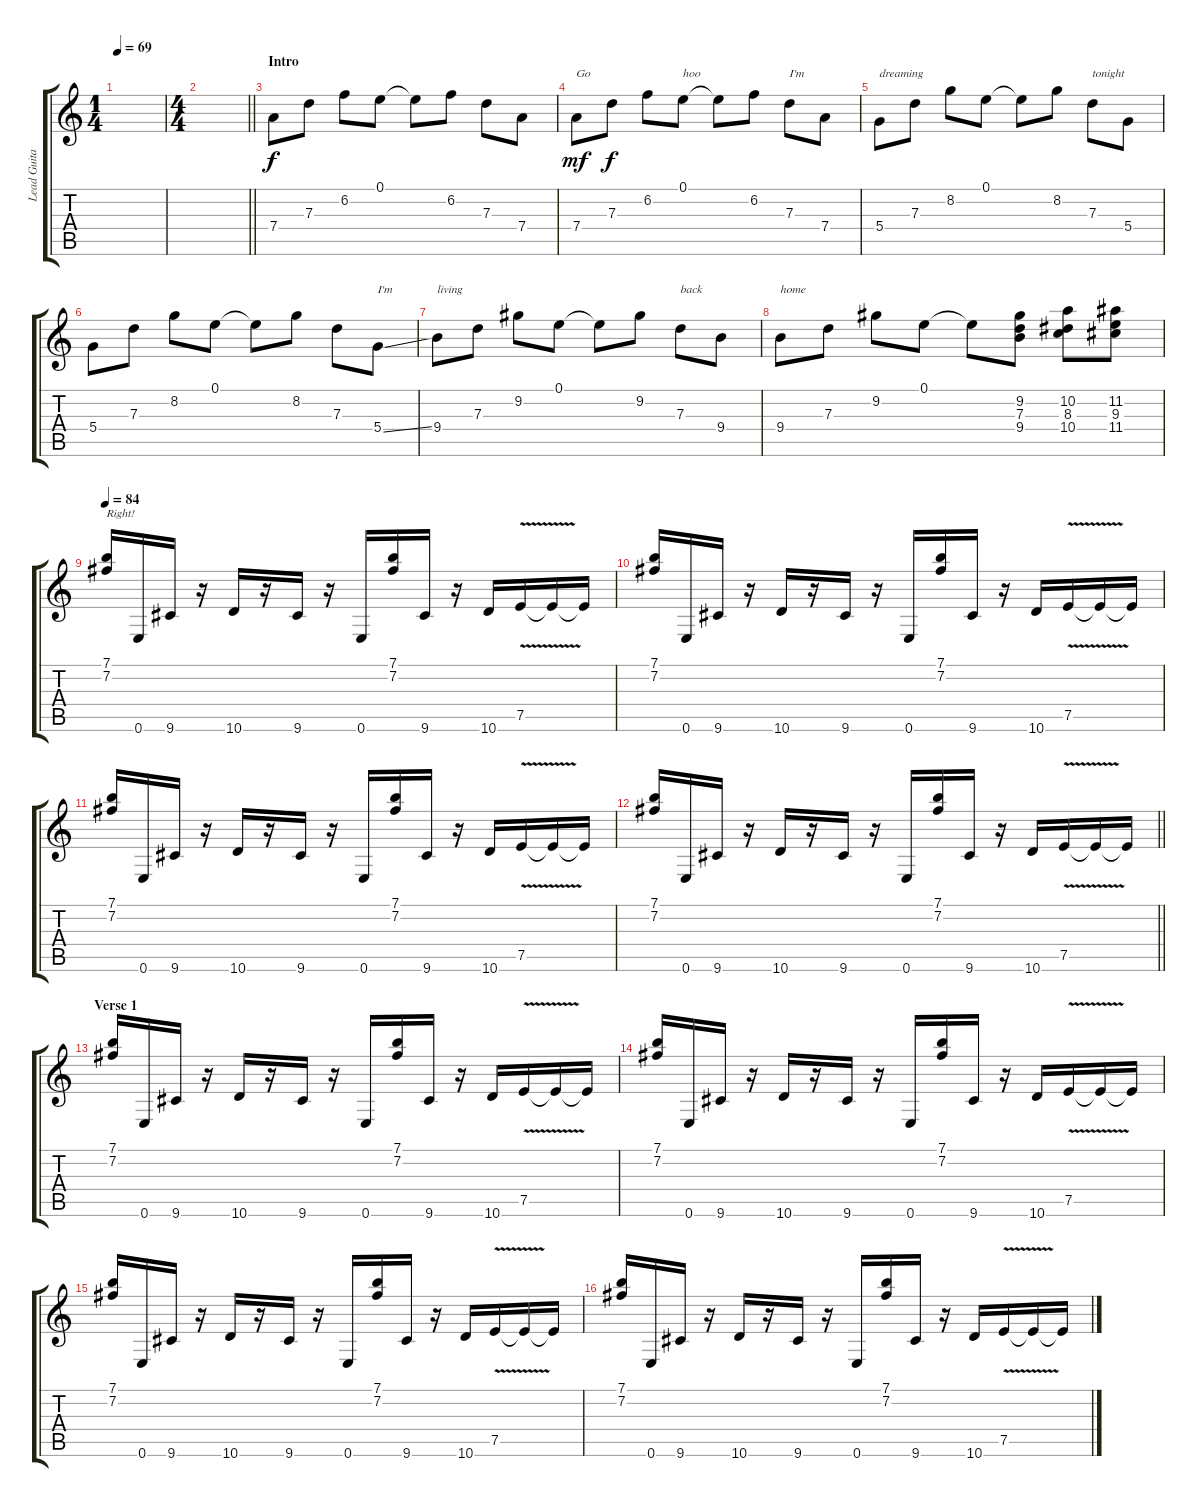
\track ("Lead Guitar" "Lead Guita") {instrument overdrivenguitar}
\staff {score tabs}
\tuning (E4 B3 G3 D3 A2 E2) {hide}
\ts (1 4)
\tempo 69
\clef g2
\ks c
|
\ts (4 4)
\barLineRight lightlight
|
\section ("" "Intro")
7.4.8 7.3.8{dy f} 6.2.8 0.1.8 0.1{t}.8 6.2.8 7.3.8 7.4.8 |
7.4.8{txt "Go" dy mf} 7.3.8{dy f} 6.2.8 0.1.8{txt "hoo"} 0.1{t}.8 6.2.8 7.3.8{txt "I'm"} 7.4.8 |
5.4.8{txt "dreaming"} 7.3.8 8.2.8 0.1.8 0.1{t}.8 8.2.8 7.3.8{txt "tonight"} 5.4.8 |
5.4.8 7.3.8 8.2.8 0.1.8 0.1{t}.8 8.2.8 7.3.8 5.4{ss}.8{txt "I'm"} |
9.4.8{txt "living"} 7.3.8 9.2.8 0.1.8 0.1{t}.8 9.2.8 7.3.8{txt "back"} 9.4.8 |
9.4.8{txt "home"} 7.3.8 9.2.8 0.1.8 0.1{t}.8 (9.2 7.3 9.4).8 (10.2 8.3 10.4).8 (11.2 9.3 11.4).8 |
\tempo 84
(7.1 7.2).16{txt "Right!"} 0.6.16 9.6.16 r.16 10.6.16 r.16 9.6.16 r.16 0.6.16 (7.1 7.2).16 9.6.16 r.16 10.6.16 7.5{v}.16 7.5{t}.16 7.5{t}.16 |
(7.1 7.2).16 0.6.16 9.6.16 r.16 10.6.16 r.16 9.6.16 r.16 0.6.16 (7.1 7.2).16 9.6.16 r.16 10.6.16 7.5{v}.16 7.5{t}.16 7.5{t}.16 |
(7.1 7.2).16 0.6.16 9.6.16 r.16 10.6.16 r.16 9.6.16 r.16 0.6.16 (7.1 7.2).16 9.6.16 r.16 10.6.16 7.5{v}.16 7.5{t}.16 7.5{t}.16 |
\barLineRight lightlight
(7.1 7.2).16 0.6.16 9.6.16 r.16 10.6.16 r.16 9.6.16 r.16 0.6.16 (7.1 7.2).16 9.6.16 r.16 10.6.16 7.5{v}.16 7.5{t}.16 7.5{t}.16 |
\section ("" "Verse 1")
(7.1 7.2).16 0.6.16 9.6.16 r.16 10.6.16 r.16 9.6.16 r.16 0.6.16 (7.1 7.2).16 9.6.16 r.16 10.6.16 7.5{v}.16 7.5{t}.16 7.5{t}.16 |
(7.1 7.2).16 0.6.16 9.6.16 r.16 10.6.16 r.16 9.6.16 r.16 0.6.16 (7.1 7.2).16 9.6.16 r.16 10.6.16 7.5{v}.16 7.5{t}.16 7.5{t}.16 |
(7.1 7.2).16 0.6.16 9.6.16 r.16 10.6.16 r.16 9.6.16 r.16 0.6.16 (7.1 7.2).16 9.6.16 r.16 10.6.16 7.5{v}.16 7.5{t}.16 7.5{t}.16 |
(7.1 7.2).16 0.6.16 9.6.16 r.16 10.6.16 r.16 9.6.16 r.16 0.6.16 (7.1 7.2).16 9.6.16 r.16 10.6.16 7.5{v}.16 7.5{t}.16 7.5{t}.16
